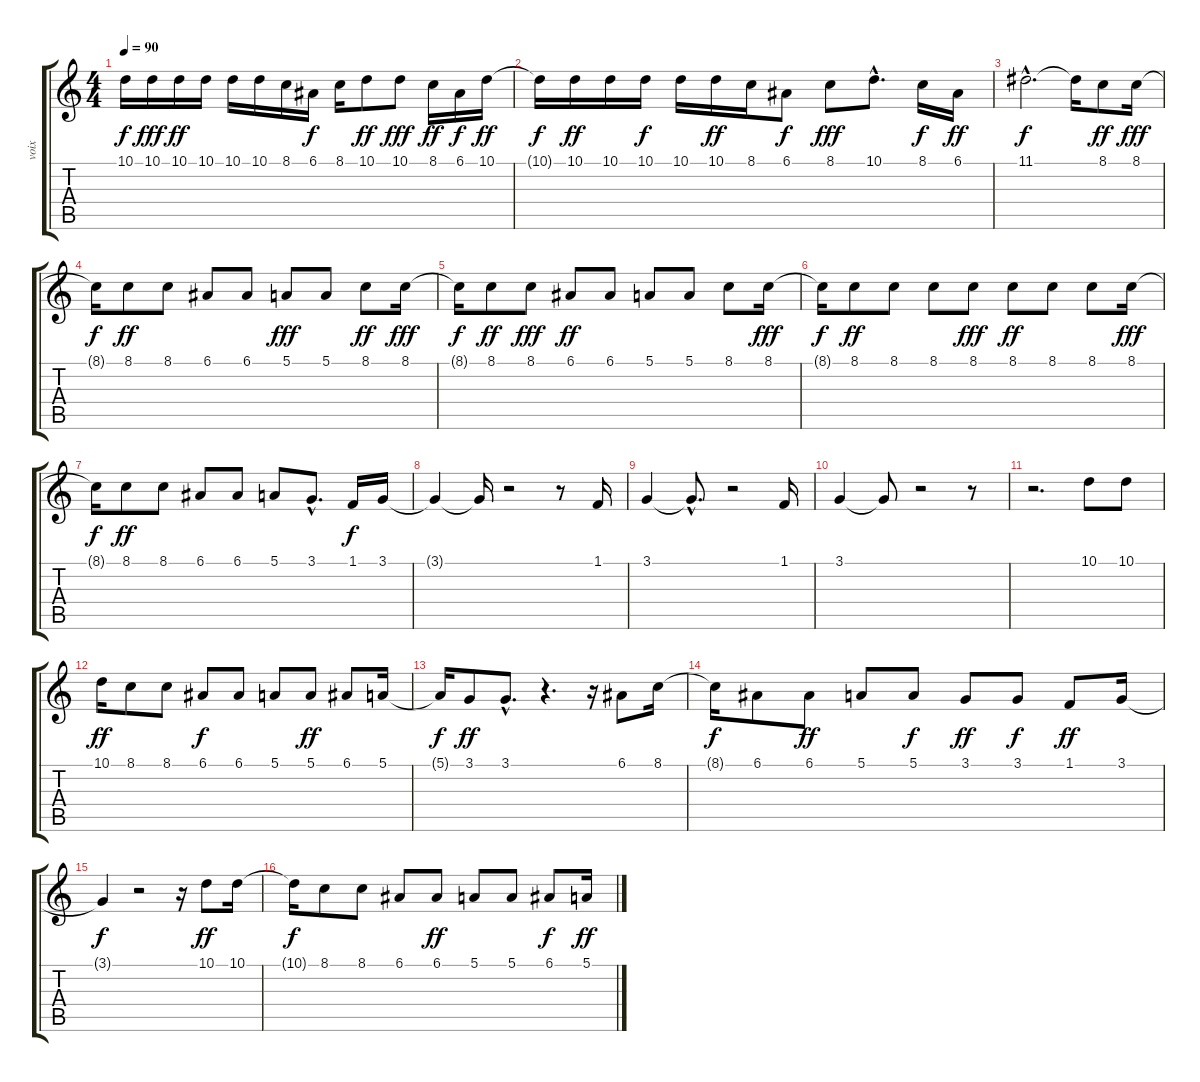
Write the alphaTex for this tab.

\track ("voix" "voix") {instrument voiceoohs}
\staff {score tabs}
\tuning (E4 B3 G3 D3 A2 E2) {hide}
\ts (4 4)
\tempo 90
\clef g2
\ks c
10.1{t}.16{dy f} 10.1.16{dy fff} 10.1.16{dy ff} 10.1.16 10.1.16 10.1.16 8.1.16 6.1.16{dy f} 8.1.16 10.1.8{dy ff} 10.1.8{dy fff} 8.1.16{dy ff} 6.1.16{dy f} 10.1.16{dy ff} |
10.1{t}.16{dy f} 10.1.16{dy ff} 10.1.16 10.1.16{dy f} 10.1.16 10.1.16{dy ff} 8.1.16 6.1.8{dy f} 8.1.8{dy fff} 10.1{hac}.8{d} 8.1.16{dy f} 6.1.16{dy ff} |
11.1{hac}.2{d dy f} 11.1{t}.16 8.1.8{dy ff} 8.1.16{dy fff} |
8.1{t}.16{dy f} 8.1.8{dy ff} 8.1.8 6.1.8 6.1.8 5.1.8{dy fff} 5.1.8 8.1.8{dy ff} 8.1.16{dy fff} |
8.1{t}.16{dy f} 8.1.8{dy ff} 8.1.8{dy fff} 6.1.8{dy ff} 6.1.8 5.1.8 5.1.8 8.1.8 8.1.16{dy fff} |
8.1{t}.16{dy f} 8.1.8{dy ff} 8.1.8 8.1.8 8.1.8{dy fff} 8.1.8{dy ff} 8.1.8 8.1.8 8.1.16{dy fff} |
8.1{t}.16{dy f} 8.1.8{dy ff} 8.1.8 6.1.8 6.1.8 5.1.8 3.1{hac}.8{d} 1.1.16{dy f} 3.1.16 |
3.1{t}.4 3.1{t}.16 r.2 r.8 1.1.16 |
3.1.4 3.1{hac t}.8{d} r.2 1.1.16 |
3.1.4 3.1{t}.8 r.2 r.8 |
r.2{d} 10.1.8 10.1.8 |
10.1.16{dy ff} 8.1.8 8.1.8 6.1.8{dy f} 6.1.8 5.1.8 5.1.8{dy ff} 6.1.8 5.1.16 |
5.1{t}.16{dy f} 3.1.8{dy ff} 3.1{hac}.8{d} r.4{d} r.16 6.1.8 8.1.16 |
8.1{t}.16{dy f} 6.1.8 6.1.8{dy ff} 5.1.8 5.1.8{dy f} 3.1.8{dy ff} 3.1.8{dy f} 1.1.8{dy ff} 3.1.16 |
3.1{t}.4{dy f} r.2 r.16 10.1.8{dy ff} 10.1.16 |
10.1{t}.16{dy f} 8.1.8 8.1.8 6.1.8 6.1.8{dy ff} 5.1.8 5.1.8 6.1.8{dy f} 5.1.16{dy ff}
